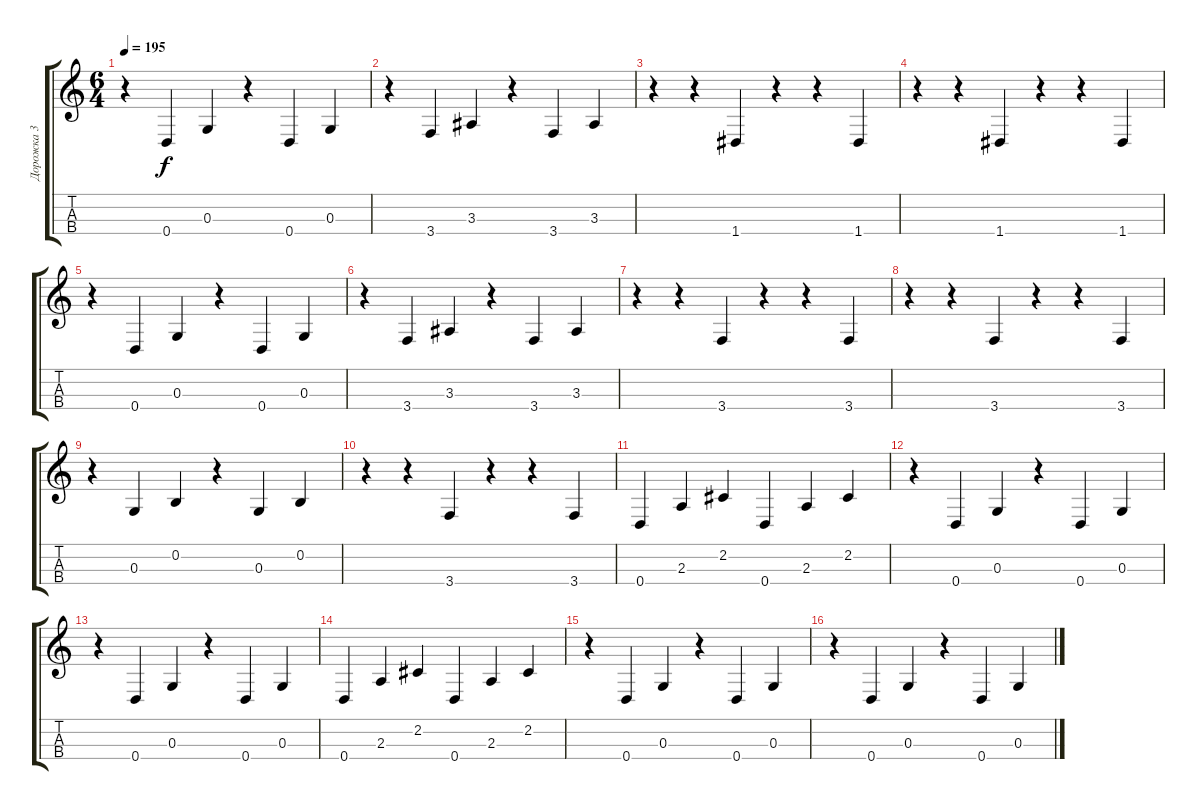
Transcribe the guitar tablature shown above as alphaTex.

\track ("Дорожка 3" "Дорожка 3") {mute instrument acousticgrandpiano}
\staff {score tabs}
\tuning (E4 B3 G3 D3) {hide}
\ts (6 4)
\tempo 195
\clef g2
\ks c
r.4{dy f} 0.4.4 0.3.4 r.4 0.4.4 0.3.4 |
r.4 3.4.4 3.3.4 r.4 3.4.4 3.3.4 |
r.4 r.4 1.4.4 r.4 r.4 1.4.4 |
r.4 r.4 1.4.4 r.4 r.4 1.4.4 |
r.4 0.4.4 0.3.4 r.4 0.4.4 0.3.4 |
r.4 3.4.4 3.3.4 r.4 3.4.4 3.3.4 |
r.4 r.4 3.4.4 r.4 r.4 3.4.4 |
r.4 r.4 3.4.4 r.4 r.4 3.4.4 |
r.4 0.3.4 0.2.4 r.4 0.3.4 0.2.4 |
r.4 r.4 3.4.4 r.4 r.4 3.4.4 |
0.4.4 2.3.4 2.2.4 0.4.4 2.3.4 2.2.4 |
r.4 0.4.4 0.3.4 r.4 0.4.4 0.3.4 |
r.4 0.4.4 0.3.4 r.4 0.4.4 0.3.4 |
0.4.4 2.3.4 2.2.4 0.4.4 2.3.4 2.2.4 |
r.4 0.4.4 0.3.4 r.4 0.4.4 0.3.4 |
r.4 0.4.4 0.3.4 r.4 0.4.4 0.3.4
